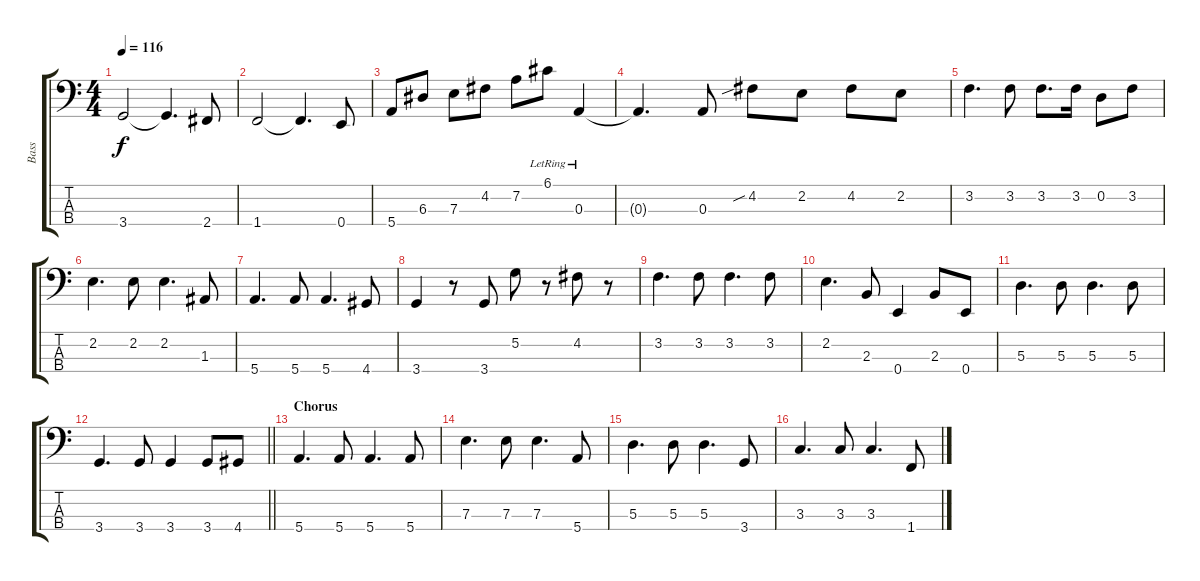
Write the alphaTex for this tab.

\track ("Bass" "Bass") {instrument electricbassfinger}
\staff {score tabs}
\tuning (G2 D2 A1 E1) {hide}
\ts (4 4)
\tempo 116
\clef f4
\ks c
3.4.2{dy f} 3.4{t}.4{d} 2.4.8 |
1.4.2 1.4{t}.4{d} 0.4.8 |
5.4.8 6.3.8 7.3.8 4.2.8 7.2.8 6.1{lr}.8 0.3{lr}.4 |
0.3{t}.4{d} 0.3.8 4.2{sib}.8 2.2.8 4.2.8 2.2.8 |
3.2.4{d} 3.2.8 3.2.8{d} 3.2.16 0.2.8 3.2.8 |
2.2.4{d} 2.2.8 2.2.4{d} 1.3.8 |
5.4.4{d} 5.4.8 5.4.4{d} 4.4.8 |
3.4.4 r.8 3.4.8 5.2.8 r.8 4.2.8 r.8 |
3.2.4{d} 3.2.8 3.2.4{d} 3.2.8 |
2.2.4{d} 2.3.8 0.4.4 2.3.8 0.4.8 |
5.3.4{d} 5.3.8 5.3.4{d} 5.3.8 |
\barLineRight lightlight
3.4.4{d} 3.4.8 3.4.4 3.4.8 4.4.8 |
\section ("" "Chorus")
5.4.4{d} 5.4.8 5.4.4{d} 5.4.8 |
7.3.4{d} 7.3.8 7.3.4{d} 5.4.8 |
5.3.4{d} 5.3.8 5.3.4{d} 3.4.8 |
3.3.4{d} 3.3.8 3.3.4{d} 1.4.8
